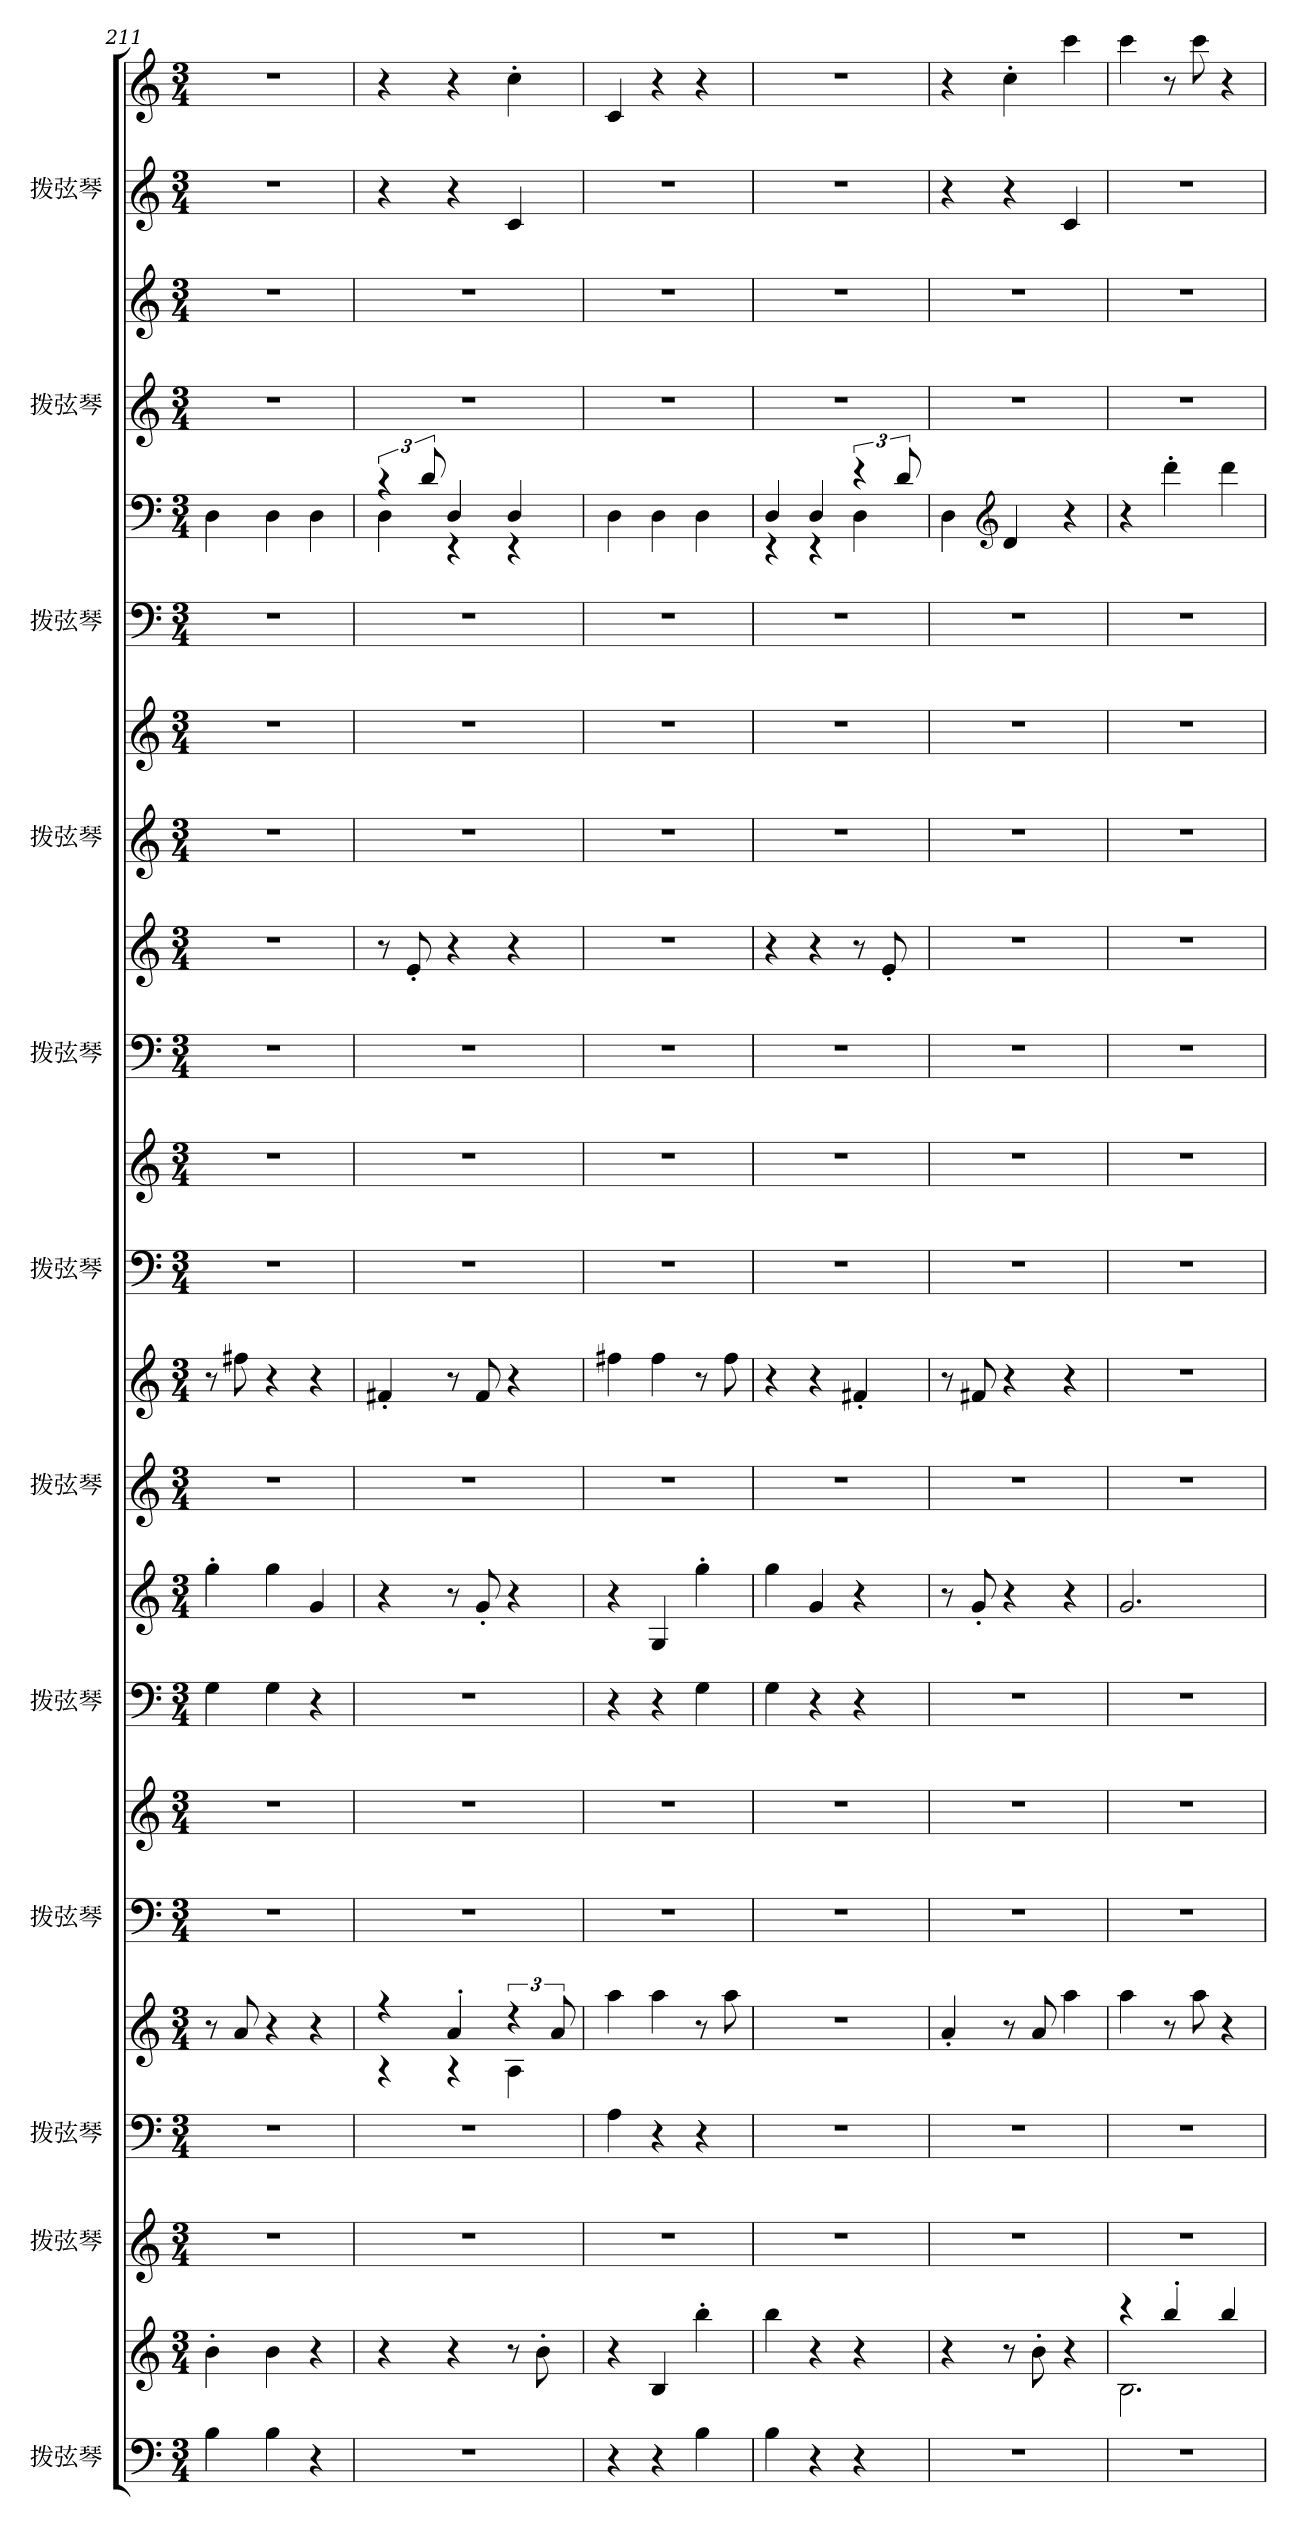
**kern	**kern	**kern	**kern	**kern	**kern	**kern	**kern	**kern	**kern	**kern	**kern	**kern	**kern	**kern	**kern	**kern	**kern	**kern	**kern	**kern	**kern	**kern
*part12	*part12	*part11	*part10	*part10	*part9	*part9	*part8	*part8	*part7	*part7	*part6	*part6	*part5	*part5	*part4	*part4	*part3	*part3	*part2	*part2	*part1	*part1
*staff23	*staff22	*staff21	*staff20	*staff19	*staff18	*staff17	*staff16	*staff15	*staff14	*staff13	*staff12	*staff11	*staff10	*staff9	*staff8	*staff7	*staff6	*staff5	*staff4	*staff3	*staff2	*staff1
*I"拨弦琴	*	*I"拨弦琴	*I"拨弦琴	*	*I"拨弦琴	*	*I"拨弦琴	*	*I"拨弦琴	*	*I"拨弦琴	*	*I"拨弦琴	*	*I"拨弦琴	*	*I"拨弦琴	*	*I"拨弦琴	*	*I"拨弦琴	*
*clefF4	*clefG2	*clefG2	*clefF4	*clefG2	*clefF4	*clefG2	*clefF4	*clefG2	*clefG2	*clefG2	*clefF4	*clefG2	*clefF4	*clefG2	*clefG2	*clefG2	*clefF4	*clefF4	*clefG2	*clefG2	*clefG2	*clefG2
*k[]	*k[]	*k[]	*k[]	*k[]	*k[]	*k[]	*k[]	*k[]	*k[]	*k[]	*k[]	*k[]	*k[]	*k[]	*k[]	*k[]	*k[]	*k[]	*k[]	*k[]	*k[]	*k[]
*M3/4	*M3/4	*M3/4	*M3/4	*M3/4	*M3/4	*M3/4	*M3/4	*M3/4	*M3/4	*M3/4	*M3/4	*M3/4	*M3/4	*M3/4	*M3/4	*M3/4	*M3/4	*M3/4	*M3/4	*M3/4	*M3/4	*M3/4
=211	=211	=211	=211	=211	=211	=211	=211	=211	=211	=211	=211	=211	=211	=211	=211	=211	=211	=211	=211	=211	=211	=211
4B\	4b'\	2.r	2.r	8r	2.r	2.r	4G\	4gg'\	2.r	8r	2.r	2.r	2.r	2.r	2.r	2.r	2.r	4D\	2.r	2.r	2.r	2.r
.	.	.	.	8a/	.	.	.	.	.	8ff#X\	.	.	.	.	.	.	.	.	.	.	.	.
4B\	4b\	.	.	4r	.	.	4G\	4gg\	.	4r	.	.	.	.	.	.	.	4D\	.	.	.	.
4r	4r	.	.	4r	.	.	4r	4g/	.	4r	.	.	.	.	.	.	.	4D\	.	.	.	.
=212	=212	=212	=212	=212	=212	=212	=212	=212	=212	=212	=212	=212	=212	=212	=212	=212	=212	=212	=212	=212	=212	=212
*	*	*	*	*^	*	*	*	*	*	*	*	*	*	*	*	*	*	*^	*	*	*	*
2.r	4r	2.r	2.r	4r	4r	2.r	2.r	2.r	4r	2.r	4f#X'/	2.r	2.r	2.r	8r	2.r	2.r	2.r	6r	4D\	2.r	2.r	4r	4r
.	.	.	.	.	.	.	.	.	.	.	.	.	.	.	8e'/	.	.	.	.	.	.	.	.	.
.	.	.	.	.	.	.	.	.	.	.	.	.	.	.	.	.	.	.	12d/	.	.	.	.	.
.	4r	.	.	4a'/	4r	.	.	.	8r	.	8r	.	.	.	4r	.	.	.	4D/	4r	.	.	4r	4r
.	.	.	.	.	.	.	.	.	8g'/	.	8f#/	.	.	.	.	.	.	.	.	.	.	.	.	.
.	8r	.	.	6r	4A\	.	.	.	4r	.	4r	.	.	.	4r	.	.	.	4D/	4r	.	.	4c/	4cc'\
.	8b'\	.	.	.	.	.	.	.	.	.	.	.	.	.	.	.	.	.	.	.	.	.	.	.
.	.	.	.	12a/	.	.	.	.	.	.	.	.	.	.	.	.	.	.	.	.	.	.	.	.
*	*	*	*	*v	*v	*	*	*	*	*	*	*	*	*	*	*	*	*	*v	*v	*	*	*	*
=213	=213	=213	=213	=213	=213	=213	=213	=213	=213	=213	=213	=213	=213	=213	=213	=213	=213	=213	=213	=213	=213	=213
4r	4r	2.r	4A\	4aa\	2.r	2.r	4r	4r	2.r	4ff#X\	2.r	2.r	2.r	2.r	2.r	2.r	2.r	4D\	2.r	2.r	2.r	4c/
4r	4B/	.	4r	4aa\	.	.	4r	4G/	.	4ff#\	.	.	.	.	.	.	.	4D\	.	.	.	4r
4B\	4bb'\	.	4r	8r	.	.	4G\	4gg'\	.	8r	.	.	.	.	.	.	.	4D\	.	.	.	4r
.	.	.	.	8aa\	.	.	.	.	.	8ff#\	.	.	.	.	.	.	.	.	.	.	.	.
!!LO:PB:g=z
=214	=214	=214	=214	=214	=214	=214	=214	=214	=214	=214	=214	=214	=214	=214	=214	=214	=214	=214	=214	=214	=214	=214
*	*	*	*	*	*	*	*	*	*	*	*	*	*	*	*	*	*	*^	*	*	*	*
4B\	4bb\	2.r	2.r	2.r	2.r	2.r	4G\	4gg\	2.r	4r	2.r	2.r	2.r	4r	2.r	2.r	2.r	4D/	4r	2.r	2.r	2.r	2.r
4r	4r	.	.	.	.	.	4r	4g/	.	4r	.	.	.	4r	.	.	.	4D/	4r	.	.	.	.
4r	4r	.	.	.	.	.	4r	4r	.	4f#X'/	.	.	.	8r	.	.	.	6r	4D\	.	.	.	.
.	.	.	.	.	.	.	.	.	.	.	.	.	.	8e'/	.	.	.	.	.	.	.	.	.
.	.	.	.	.	.	.	.	.	.	.	.	.	.	.	.	.	.	12d/	.	.	.	.	.
*	*	*	*	*	*	*	*	*	*	*	*	*	*	*	*	*	*	*v	*v	*	*	*	*
=215	=215	=215	=215	=215	=215	=215	=215	=215	=215	=215	=215	=215	=215	=215	=215	=215	=215	=215	=215	=215	=215	=215
2.r	4r	2.r	2.r	4a'/	2.r	2.r	2.r	8r	2.r	8r	2.r	2.r	2.r	2.r	2.r	2.r	2.r	4D\	2.r	2.r	4r	4r
.	.	.	.	.	.	.	.	8g'/	.	8f#X/	.	.	.	.	.	.	.	.	.	.	.	.
*	*	*	*	*	*	*	*	*	*	*	*	*	*	*	*	*	*	*clefG2	*	*	*	*
.	8r	.	.	8r	.	.	.	4r	.	4r	.	.	.	.	.	.	.	4d/	.	.	4r	4cc'\
.	8b'\	.	.	8a/	.	.	.	.	.	.	.	.	.	.	.	.	.	.	.	.	.	.
.	4r	.	.	4aa\	.	.	.	4r	.	4r	.	.	.	.	.	.	.	4r	.	.	4c/	4ccc\
=216	=216	=216	=216	=216	=216	=216	=216	=216	=216	=216	=216	=216	=216	=216	=216	=216	=216	=216	=216	=216	=216	=216
*	*^	*	*	*	*	*	*	*	*	*	*	*	*	*	*	*	*	*	*	*	*	*
2.r	4r	2.B\	2.r	2.r	4aa\	2.r	2.r	2.r	2.g/	2.r	2.r	2.r	2.r	2.r	2.r	2.r	2.r	2.r	4r	2.r	2.r	2.r	4ccc\
.	4bb'/	.	.	.	8r	.	.	.	.	.	.	.	.	.	.	.	.	.	4ddd'\	.	.	.	8r
.	.	.	.	.	8aa\	.	.	.	.	.	.	.	.	.	.	.	.	.	.	.	.	.	8ccc\
.	4bb/	.	.	.	4r	.	.	.	.	.	.	.	.	.	.	.	.	.	4ddd\	.	.	.	4r
*	*v	*v	*	*	*	*	*	*	*	*	*	*	*	*	*	*	*	*	*	*	*	*	*
=	=	=	=	=	=	=	=	=	=	=	=	=	=	=	=	=	=	=	=	=	=	=
*-	*-	*-	*-	*-	*-	*-	*-	*-	*-	*-	*-	*-	*-	*-	*-	*-	*-	*-	*-	*-	*-	*-
